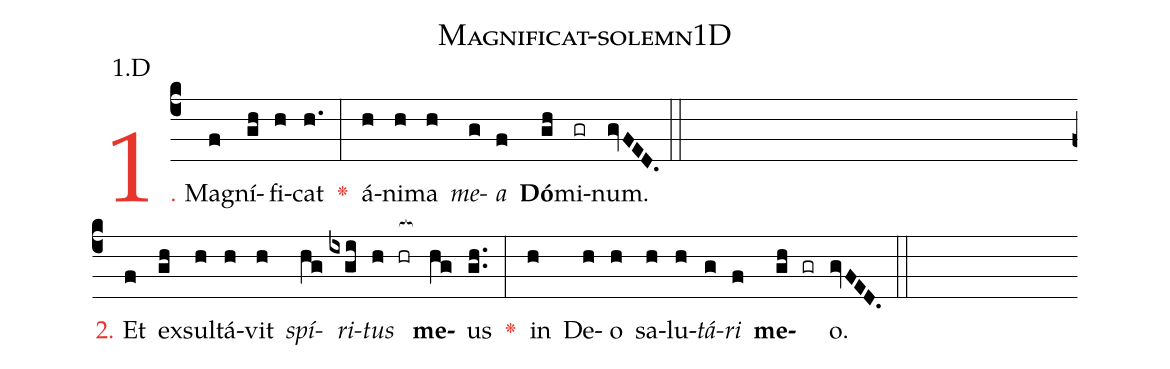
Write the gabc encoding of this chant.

name: Magnificat-solemn1D;
annotation: 1.D;
%%
(c4)<c>1.</c> Ma(f)gní(gh)fi(h)cat(h.) <c><v>\greheightstar</v></c>(:) á(h)ni(h)ma(h) <i>me</i>(g)<i>a</i>(f) <b>Dó</b>(gh)mi(gr)num.(gvFED.) (::) (Z)
<c>2.</c> Et(f) ex(gh)sul(h)tá(h)vit(h) <i>spí</i>(hg)<i>ri</i>(ixgi)<i>tus</i>(h hr[ocb:1{]) <b>me</b>(hg[ocb:0}])us(gh..) <c><v>\greheightstar</v></c>(:) in(h) De(h)o(h) sa(h)lu(h)<i>tá</i>(g)<i>ri</i>(f) <b>me</b>(gh gr)o.(gvFED.) (::)


%E(h) u(h) o(g) u(f) a(gh) e.(gvFED.) (::)
